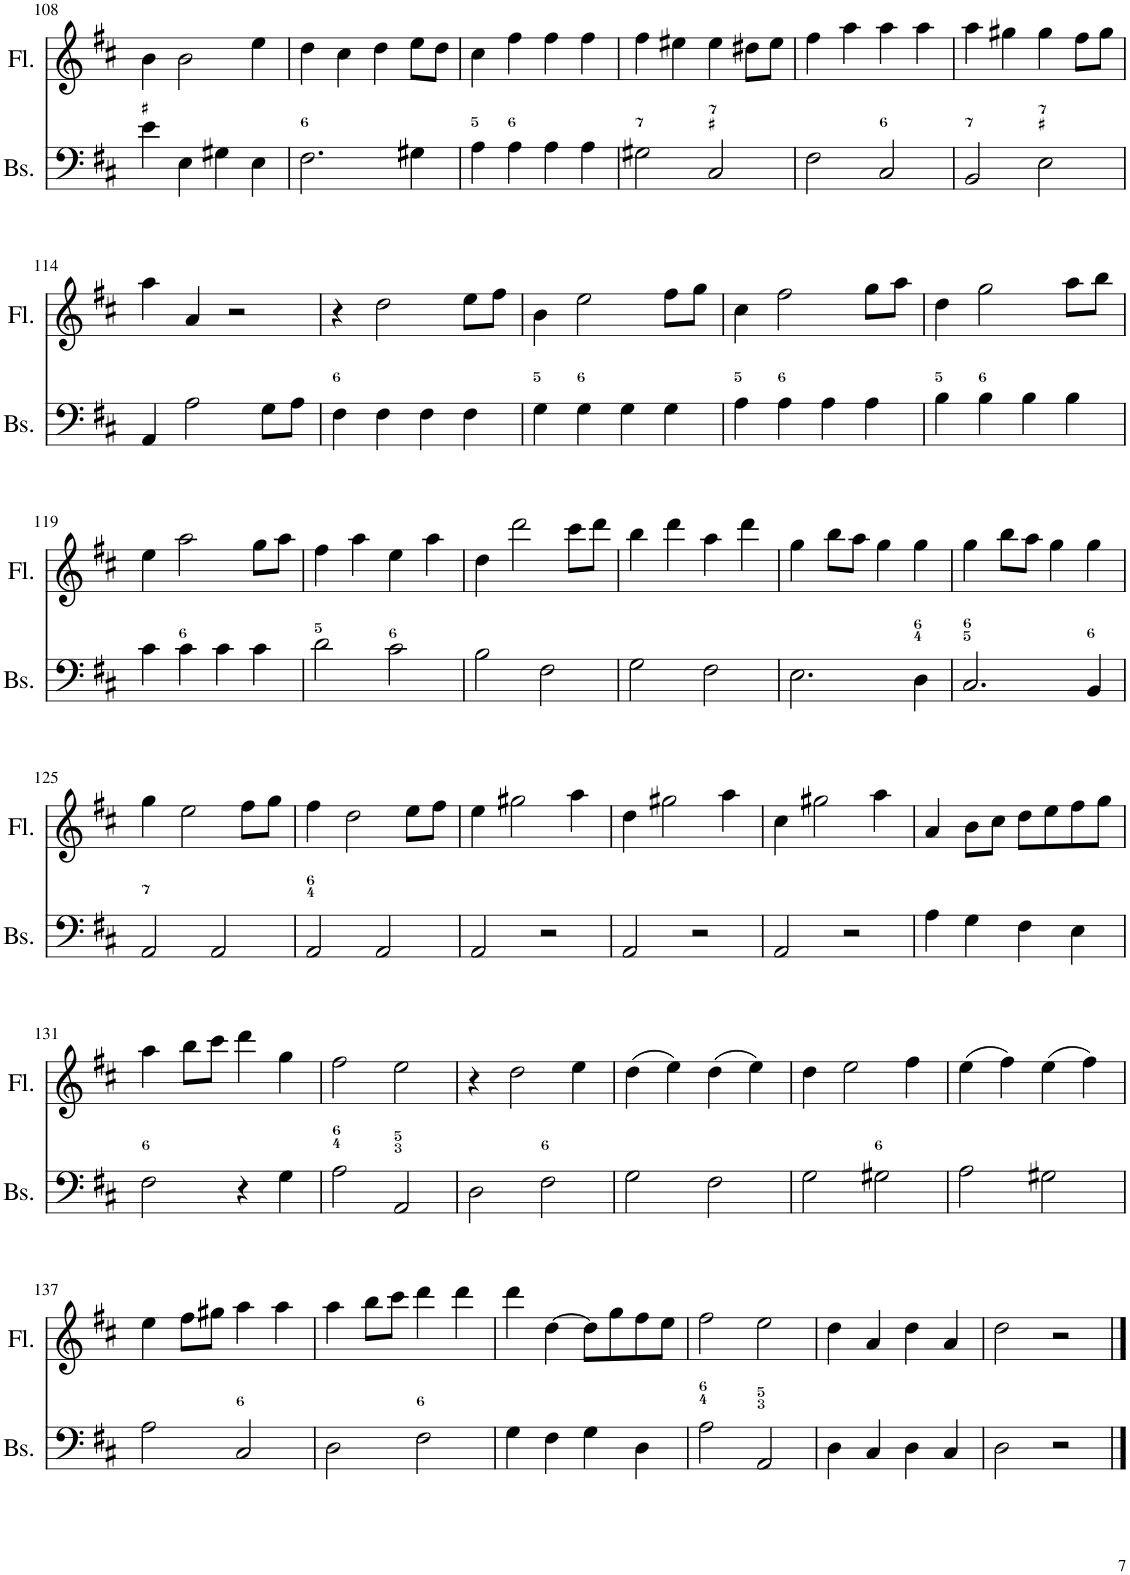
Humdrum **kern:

**kern	**kern
*part2	*part1
*staff2	*staff1
*I"Bass	*I"Flauto
*I'Bs.	*I'Fl.
!!LO:PB:g=z
*clefF4	*clefG2
*k[f#c#]	*k[f#c#]
*M2/2	*M2/2
*met(c|)	*met(c|)
=108	=108
4e\	4b\
4E\	2b\
4G#X\	.
4E\	4ee\
=109	=109
2.F#\	4dd\
.	4cc#\
.	4dd\
4G#X\	8ee\L
.	8dd\J
=110	=110
4A\	4cc#\
4A\	4ff#\
4A\	4ff#\
4A\	4ff#\
=111	=111
2G#X\	4ff#\
.	4ee#X\
2C#/	4ee#\
.	8dd#X\L
.	8ee#\J
=112	=112
2F#\	4ff#\
.	4aa\
2C#/	4aa\
.	4aa\
=113	=113
2BB/	4aa\
.	4gg#X\
2E\	4gg#\
.	8ff#\L
.	8gg#\J
!!LO:LB:g=z
=114	=114
4AA/	4aa\
2A\	4a/
.	2r
8G\L	.
8A\J	.
=115	=115
4F#\	4r
4F#\	2dd\
4F#\	.
4F#\	8ee\L
.	8ff#\J
=116	=116
4G\	4b\
4G\	2ee\
4G\	.
4G\	8ff#\L
.	8gg\J
=117	=117
4A\	4cc#\
4A\	2ff#\
4A\	.
4A\	8gg\L
.	8aa\J
=118	=118
4B\	4dd\
4B\	2gg\
4B\	.
4B\	8aa\L
.	8bb\J
!!LO:LB:g=z
=119	=119
4c#\	4ee\
4c#\	2aa\
4c#\	.
4c#\	8gg\L
.	8aa\J
=120	=120
2d\	4ff#\
.	4aa\
2c#\	4ee\
.	4aa\
=121	=121
2B\	4dd\
.	2ddd\
2F#\	.
.	8ccc#\L
.	8ddd\J
=122	=122
2G\	4bb\
.	4ddd\
2F#\	4aa\
.	4ddd\
=123	=123
2.E\	4gg\
.	8bb\L
.	8aa\J
.	4gg\
4D\	4gg\
=124	=124
2.C#/	4gg\
.	8bb\L
.	8aa\J
.	4gg\
4BB/	4gg\
!!LO:LB:g=z
=125	=125
2AA/	4gg\
.	2ee\
2AA/	.
.	8ff#\L
.	8gg\J
=126	=126
2AA/	4ff#\
.	2dd\
2AA/	.
.	8ee\L
.	8ff#\J
=127	=127
2AA/	4ee\
.	2gg#X\
2r	.
.	4aa\
=128	=128
2AA/	4dd\
.	2gg#X\
2r	.
.	4aa\
=129	=129
2AA/	4cc#\
.	2gg#X\
2r	.
.	4aa\
=130	=130
4A\	4a/
4G\	8b\L
.	8cc#\J
4F#\	8dd\L
.	8ee\
4E\	8ff#\
.	8gg\J
!!LO:LB:g=z
=131	=131
2F#\	4aa\
.	8bb\L
.	8ccc#\J
4r	4ddd\
4G\	4gg\
=132	=132
2A\	2ff#\
2AA/	2ee\
=133	=133
2D\	4r
.	2dd\
2F#\	.
.	4ee\
=134	=134
2G\	(4dd\
.	4ee\)
2F#\	(4dd\
.	4ee\)
=135	=135
2G\	4dd\
.	2ee\
2G#X\	.
.	4ff#\
=136	=136
2A\	(4ee\
.	4ff#\)
2G#X\	(4ee\
.	4ff#\)
!!LO:LB:g=z
=137	=137
2A\	4ee\
.	8ff#\L
.	8gg#X\J
2C#/	4aa\
.	4aa\
=138	=138
2D\	4aa\
.	8bb\L
.	8ccc#\J
2F#\	4ddd\
.	4ddd\
=139	=139
4G\	4ddd\
4F#\	[4dd\
4G\	8dd\L]
.	8gg\
4D\	8ff#\
.	8ee\J
=140	=140
2A\	2ff#\
2AA/	2ee\
=141	=141
4D\	4dd\
4C#/	4a/
4D\	4dd\
4C#/	4a/
=142	=142
2D\	2dd\
2r	2r
==	==
*-	*-
